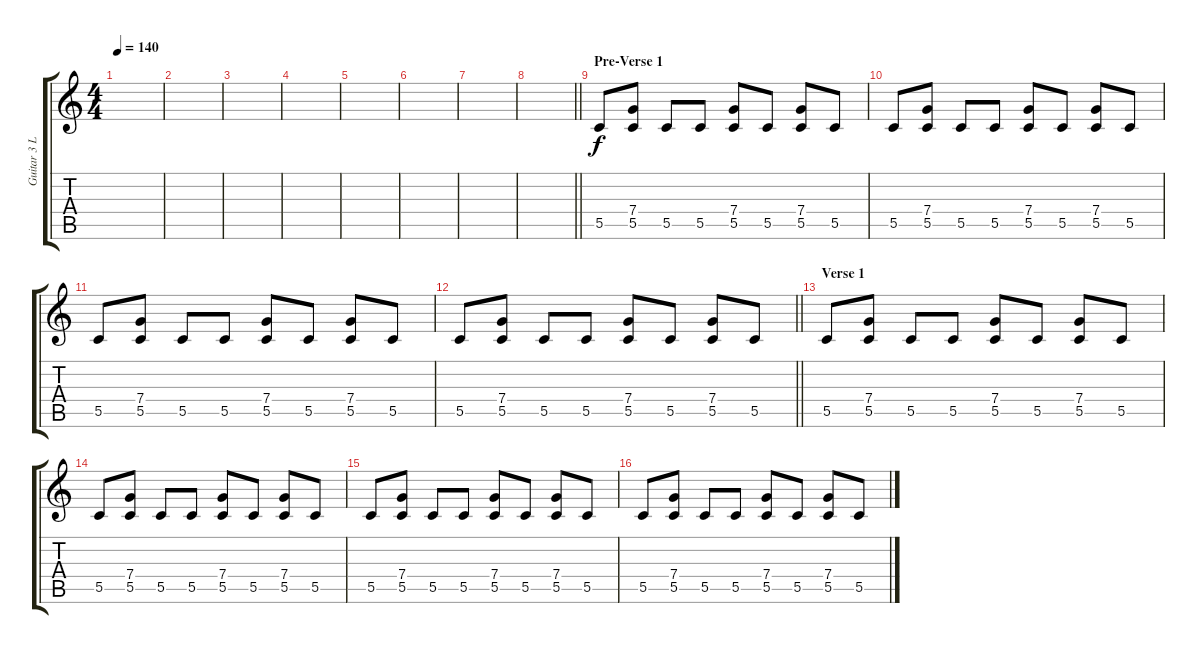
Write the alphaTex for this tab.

\track ("Guitar 3 Low Distortion" "Guitar 3 L") {instrument acousticguitarsteel}
\staff {score tabs}
\tuning (D4 A3 F3 C3 G2 C2) {hide}
\ts (4 4)
\tempo 140
\clef g2
\ks c
|
|
|
|
|
|
|
\barLineRight lightlight
|
\section ("" "Pre-Verse 1")
5.5.8 (7.4 5.5).8 5.5.8 5.5.8 (7.4 5.5).8 5.5.8 (7.4 5.5).8 5.5.8 |
5.5.8 (7.4 5.5).8 5.5.8 5.5.8 (7.4 5.5).8 5.5.8 (7.4 5.5).8 5.5.8 |
5.5.8 (7.4 5.5).8 5.5.8 5.5.8 (7.4 5.5).8 5.5.8 (7.4 5.5).8 5.5.8 |
\barLineRight lightlight
5.5.8 (7.4 5.5).8 5.5.8 5.5.8 (7.4 5.5).8 5.5.8 (7.4 5.5).8 5.5.8 |
\section ("" "Verse 1")
5.5.8{volume 10} (7.4 5.5).8 5.5.8 5.5.8 (7.4 5.5).8 5.5.8 (7.4 5.5).8 5.5.8 |
5.5.8 (7.4 5.5).8 5.5.8 5.5.8 (7.4 5.5).8 5.5.8 (7.4 5.5).8 5.5.8 |
5.5.8 (7.4 5.5).8 5.5.8 5.5.8 (7.4 5.5).8 5.5.8 (7.4 5.5).8 5.5.8 |
5.5.8 (7.4 5.5).8 5.5.8 5.5.8 (7.4 5.5).8 5.5.8 (7.4 5.5).8 5.5.8
